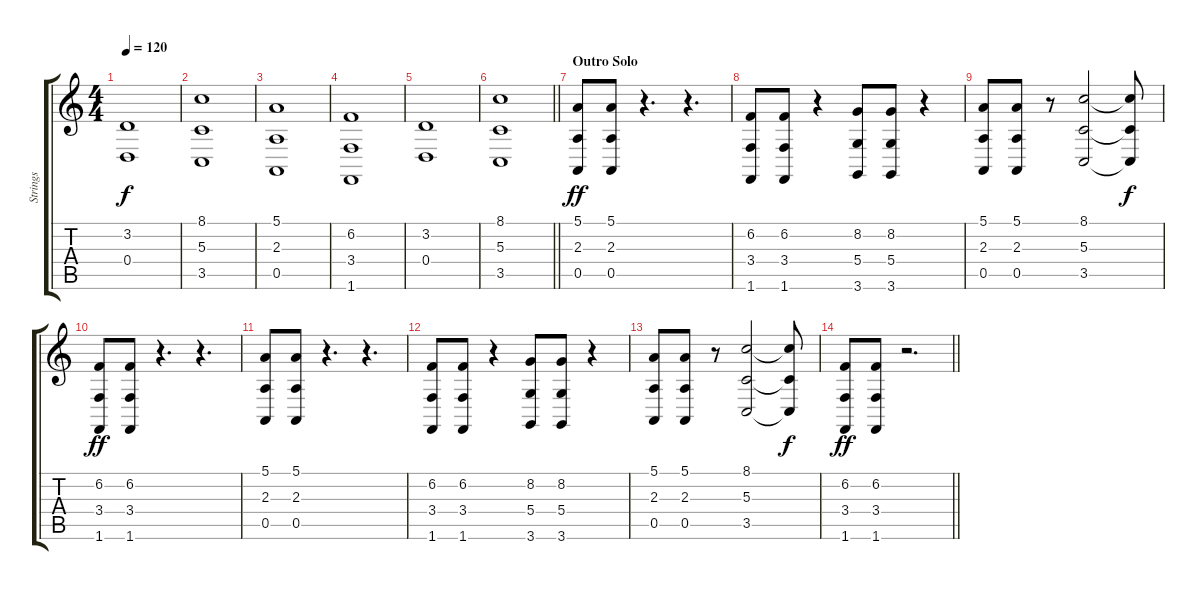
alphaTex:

\track ("Strings" "Strings") {instrument stringensemble1}
\staff {score tabs}
\tuning (E4 B3 G3 D3 A2 E2) {hide}
\ts (4 4)
\tempo 120
\clef g2
\ks c
(3.2 0.4).1{dy f} |
(8.1 5.3 3.5).1 |
(5.1 2.3 0.5).1 |
(6.2 3.4 1.6).1 |
(3.2 0.4).1 |
\barLineRight lightlight
(8.1 5.3 3.5).1 |
\section ("" "Outro Solo")
(5.1 2.3 0.5).8{dy ff} (5.1 2.3 0.5).8 r.4{d} r.4{d} |
(6.2 3.4 1.6).8 (6.2 3.4 1.6).8 r.4 (8.2 5.4 3.6).8 (8.2 5.4 3.6).8 r.4 |
(5.1 2.3 0.5).8 (5.1 2.3 0.5).8 r.8 (8.1 5.3 3.5).2 (8.1{t} 5.3{t} 3.5{t}).8{dy f} |
(6.2 3.4 1.6).8{dy ff} (6.2 3.4 1.6).8 r.4{d} r.4{d} |
(5.1 2.3 0.5).8 (5.1 2.3 0.5).8 r.4{d} r.4{d} |
(6.2 3.4 1.6).8 (6.2 3.4 1.6).8 r.4 (8.2 5.4 3.6).8 (8.2 5.4 3.6).8 r.4 |
(5.1 2.3 0.5).8 (5.1 2.3 0.5).8 r.8 (8.1 5.3 3.5).2 (8.1{t} 5.3{t} 3.5{t}).8{dy f} |
\barLineRight lightlight
(6.2 3.4 1.6).8{dy ff} (6.2 3.4 1.6).8 r.2{d}
